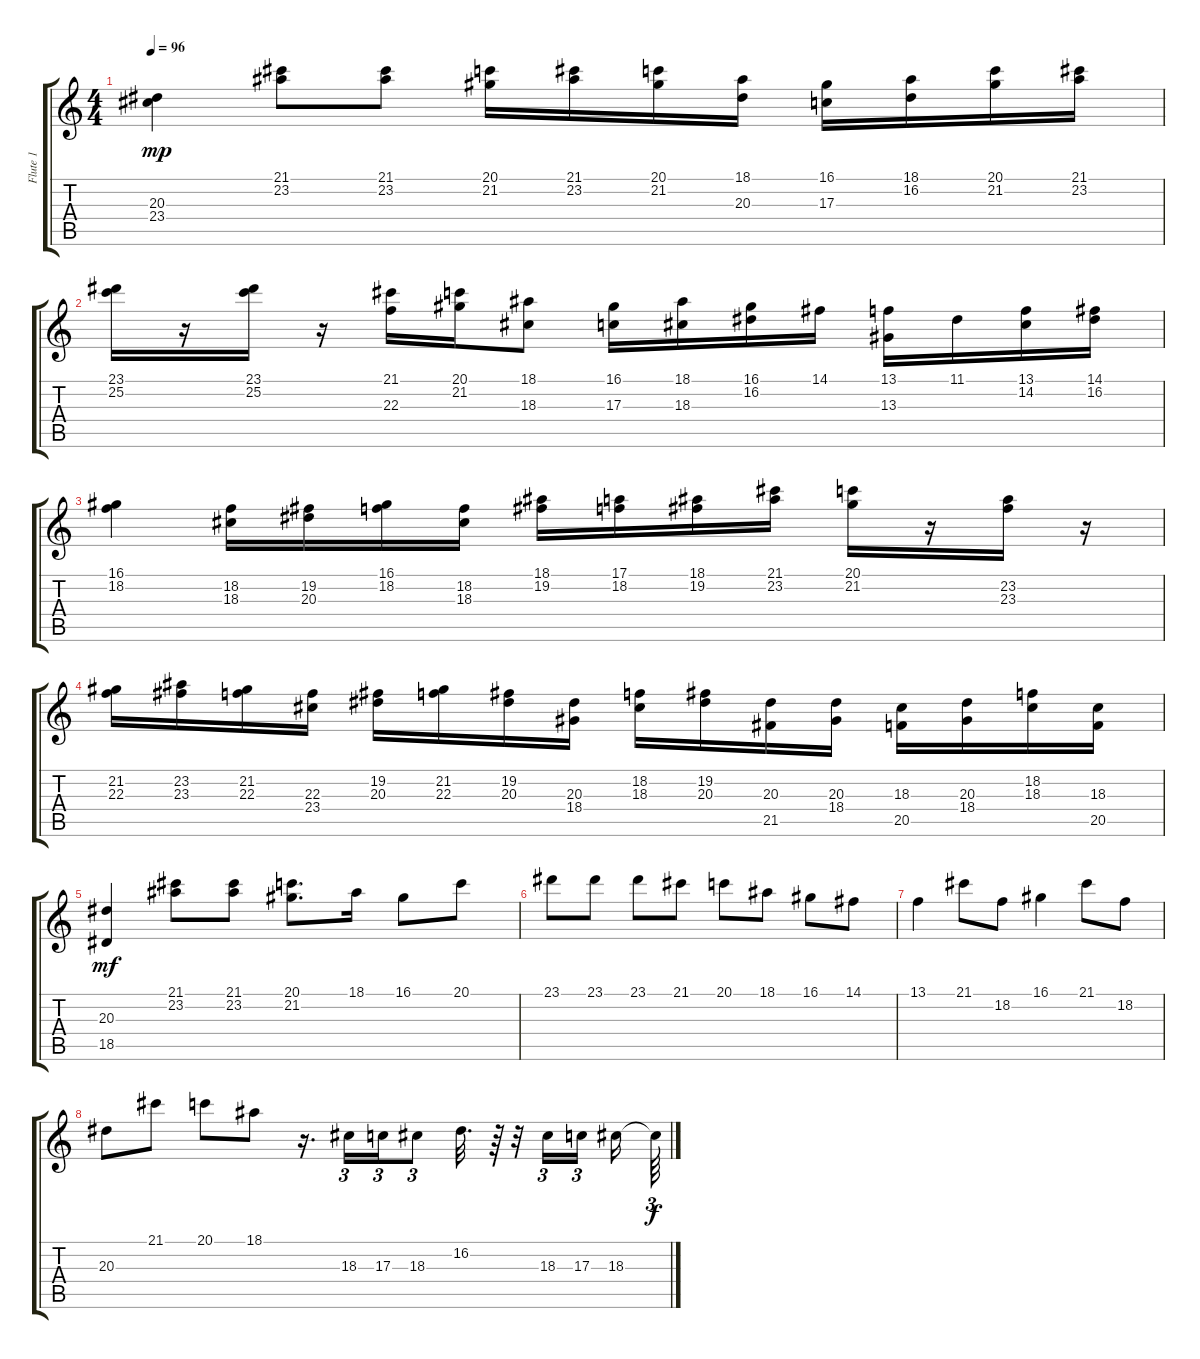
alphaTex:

\track ("Flute 1" "Flute 1") {instrument flute}
\staff {score tabs}
\tuning (E4 B3 G3 D3 A2 E2) {hide}
\ts (4 4)
\tempo 96
\clef g2
\ks c
(20.3 23.4).4{dy mp} (21.1 23.2).8 (21.1 23.2).8 (20.1 21.2).16 (21.1 23.2).16 (20.1 21.2).16 (18.1 20.3).16 (16.1 17.3).16 (18.1 16.2).16 (20.1 21.2).16 (21.1 23.2).16 |
(23.1 25.2).16 r.16 (23.1 25.2).16 r.16 (21.1 22.3).16 (20.1 21.2).16 (18.1 18.3).8 (16.1 17.3).16 (18.1 18.3).16 (16.1 16.2).16 14.1.16 (13.1 13.3).16 11.1.16 (13.1 14.2).16 (14.1 16.2).16 |
(16.1 18.2).4 (18.2 18.3).16 (19.2 20.3).16 (16.1 18.2).16 (18.2 18.3).16 (18.1 19.2).16 (17.1 18.2).16 (18.1 19.2).16 (21.1 23.2).16 (20.1 21.2).16 r.16 (23.2 23.3).16 r.16 |
(21.2 22.3).16 (23.2 23.3).16 (21.2 22.3).16 (22.3 23.4).16 (19.2 20.3).16 (21.2 22.3).16 (19.2 20.3).16 (20.3 18.4).16 (18.2 18.3).16 (19.2 20.3).16 (20.3 21.5).16 (20.3 18.4).16 (18.3 20.5).16 (20.3 18.4).16 (18.2 18.3).16 (18.3 20.5).16 |
(20.3 18.5).4{dy mf} (21.1 23.2).8 (21.1 23.2).8 (20.1 21.2).8{d} 18.1.16 16.1.8 20.1.8 |
23.1.8 23.1.8 23.1.8 21.1.8 20.1.8 18.1.8 16.1.8 14.1.8 |
13.1.4 21.1.8 18.2.8 16.1.4 21.1.8 18.2.8 |
20.3.8 21.1.8 20.1.8 18.1.8 r.16{d} 18.3.16{tu (3 2)} 17.3.16{tu (3 2)} 18.3.8{tu (3 2)} 16.2.32{d} r.64 r.32 18.3.16{tu (3 2)} 17.3.16{tu (3 2) beam splitsecondary} 18.3.16 18.3{t}.64{tu (3 2) dy f}
